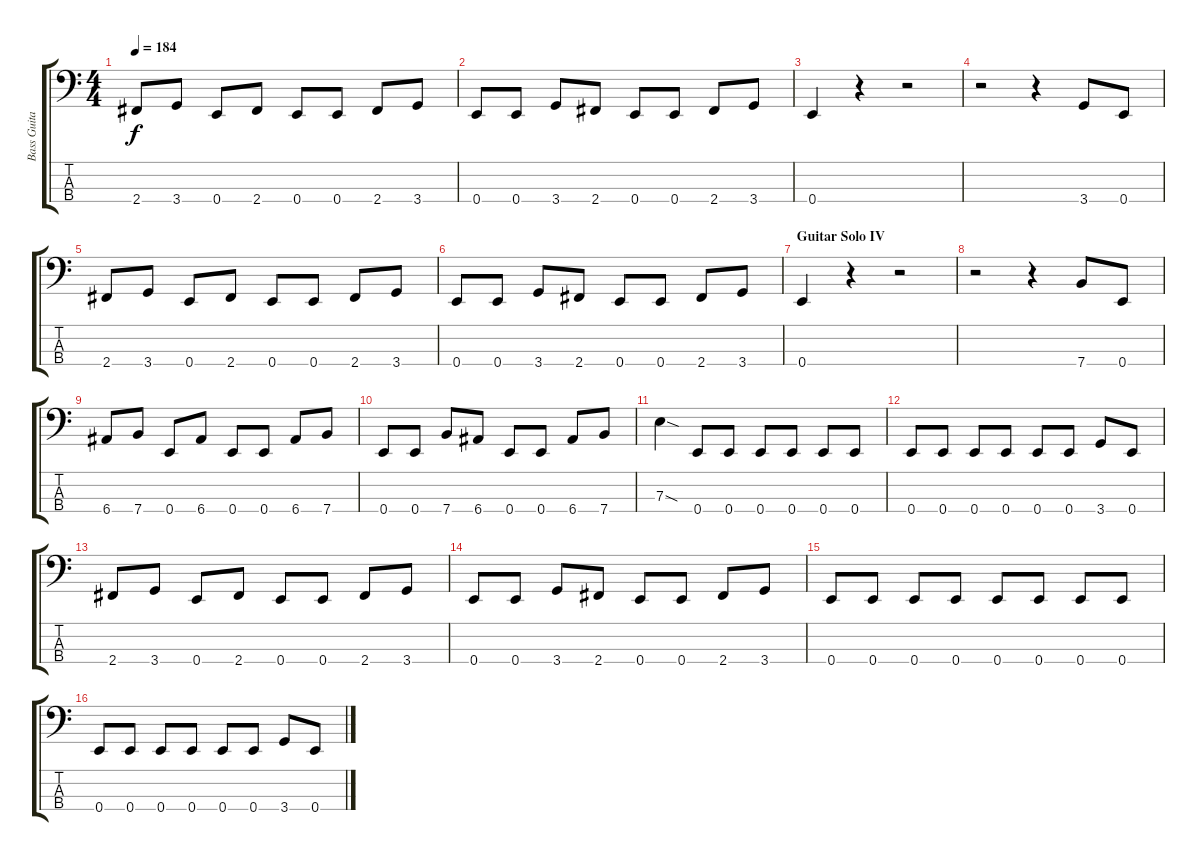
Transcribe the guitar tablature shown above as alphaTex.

\track ("Bass Guitar (David Ellefson)" "Bass Guita") {instrument electricbasspick}
\staff {score tabs}
\tuning (G2 D2 A1 E1) {hide}
\ts (4 4)
\tempo 184
\clef f4
\ks c
2.4.8{dy f} 3.4.8 0.4.8 2.4.8 0.4.8 0.4.8 2.4.8 3.4.8 |
0.4.8 0.4.8 3.4.8 2.4.8 0.4.8 0.4.8 2.4.8 3.4.8 |
0.4.4 r.4 r.2 |
r.2 r.4 3.4.8 0.4.8 |
2.4.8 3.4.8 0.4.8 2.4.8 0.4.8 0.4.8 2.4.8 3.4.8 |
0.4.8 0.4.8 3.4.8 2.4.8 0.4.8 0.4.8 2.4.8 3.4.8 |
\section ("" "Guitar Solo IV")
0.4.4 r.4 r.2 |
r.2 r.4 7.4.8 0.4.8 |
6.4.8 7.4.8 0.4.8 6.4.8 0.4.8 0.4.8 6.4.8 7.4.8 |
0.4.8 0.4.8 7.4.8 6.4.8 0.4.8 0.4.8 6.4.8 7.4.8 |
7.3{sod}.4 0.4.8 0.4.8 0.4.8 0.4.8 0.4.8 0.4.8 |
0.4.8 0.4.8 0.4.8 0.4.8 0.4.8 0.4.8 3.4.8 0.4.8 |
2.4.8 3.4.8 0.4.8 2.4.8 0.4.8 0.4.8 2.4.8 3.4.8 |
0.4.8 0.4.8 3.4.8 2.4.8 0.4.8 0.4.8 2.4.8 3.4.8 |
0.4.8 0.4.8 0.4.8 0.4.8 0.4.8 0.4.8 0.4.8 0.4.8 |
0.4.8 0.4.8 0.4.8 0.4.8 0.4.8 0.4.8 3.4.8 0.4.8
